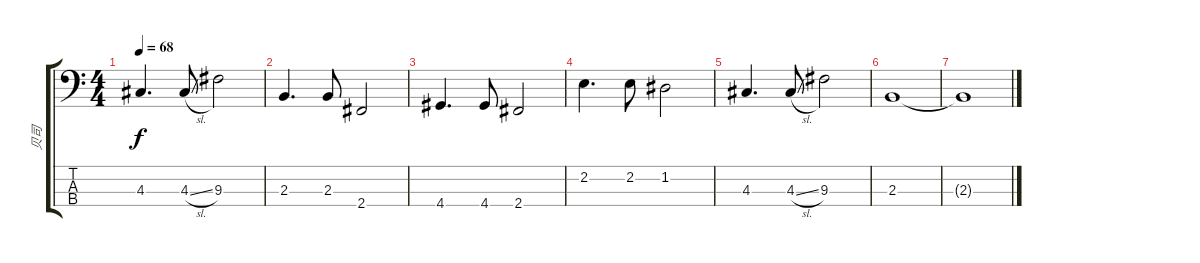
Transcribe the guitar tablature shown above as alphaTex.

\track ("贝司" "贝司") {instrument electricbassfinger}
\staff {score tabs}
\tuning (G2 D2 A1 E1) {hide}
\ts (4 4)
\tempo 68
\clef f4
\ks c
4.3.4{d dy f} 4.3{sl}.8 9.3.2 |
2.3.4{d} 2.3.8 2.4.2 |
4.4.4{d} 4.4.8 2.4.2 |
2.2.4{d} 2.2.8 1.2.2 |
4.3.4{d} 4.3{sl}.8 9.3.2 |
2.3.1 |
2.3{t}.1
